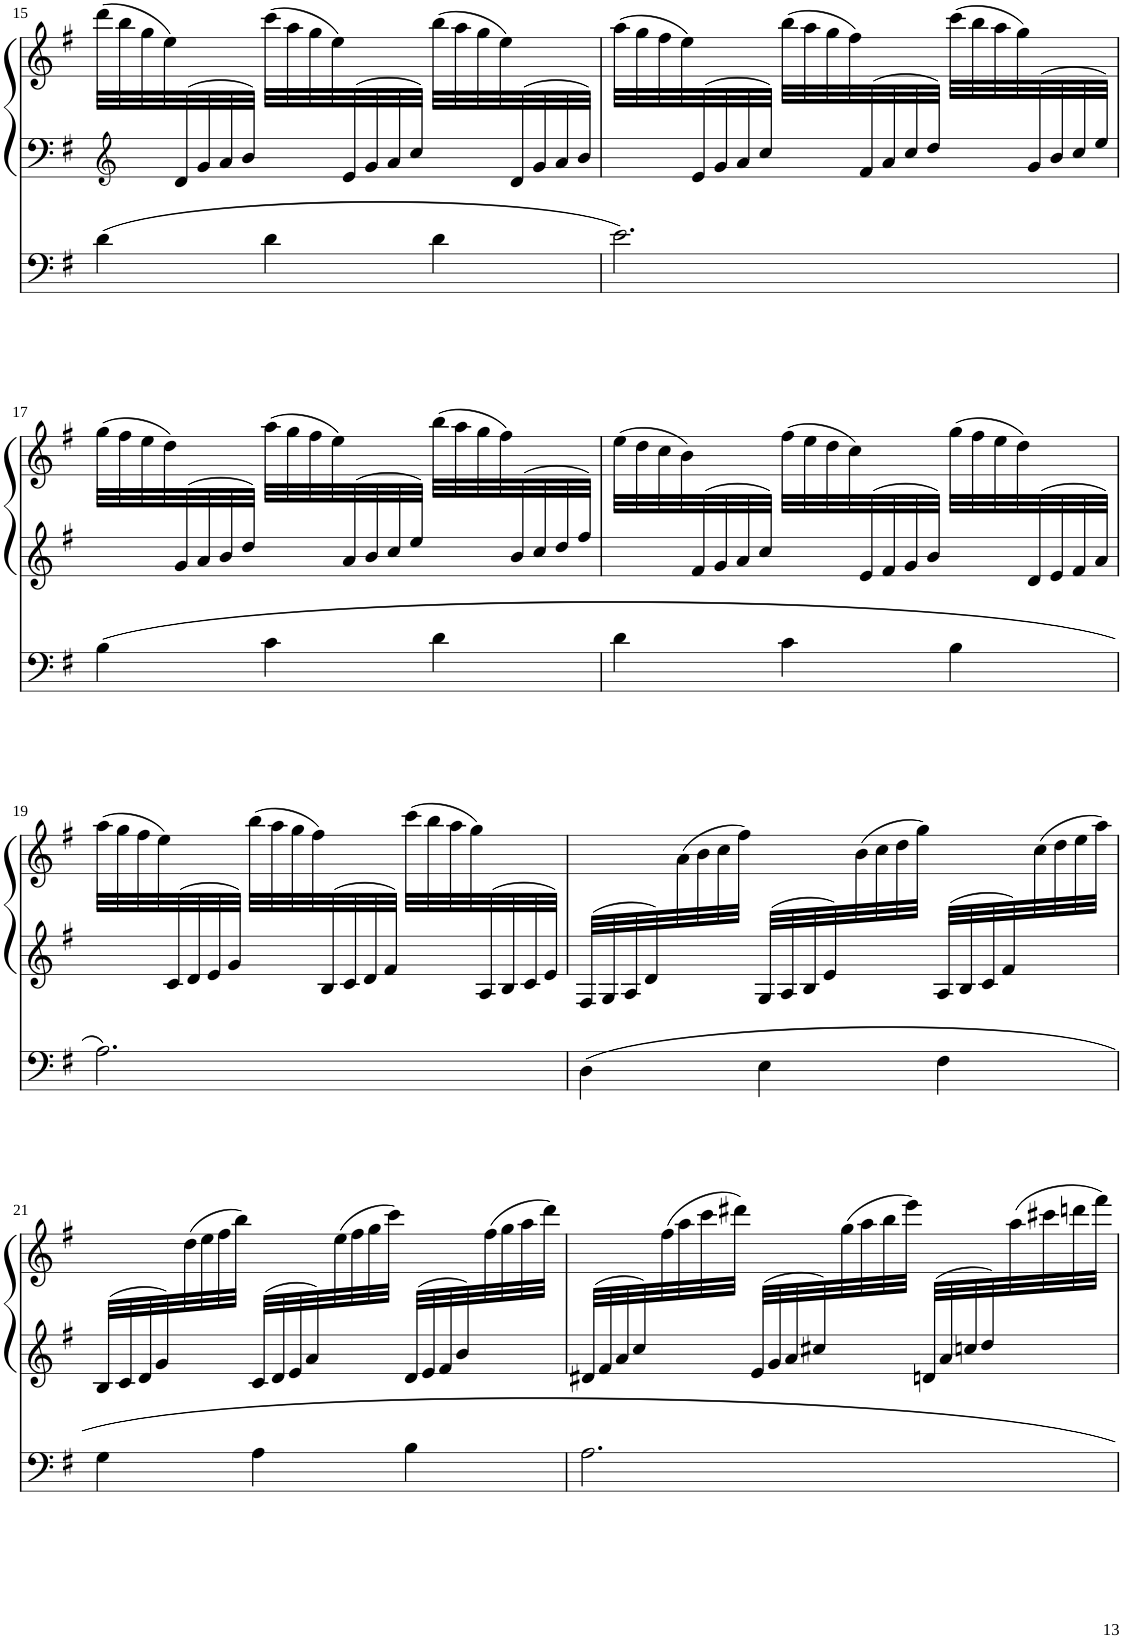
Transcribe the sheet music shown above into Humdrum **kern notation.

**kern	**kern	**kern
*part2	*part1	*part1
*staff3	*staff2	*staff1
*I"Pedal	*I"Manual	*
!!LO:PB:g=z
*clefF4	*clefG2	*clefG2
*k[f#]	*k[f#]	*k[f#]
*G:	*G:	*G:
*M3/4	*M3/4	*M3/4
=15	=15	=15
*	*^	*
(4d\	8ryy	2.ryy	(32ddd\LLL
.	.	.	32bb\
.	.	.	32gg\
.	.	.	32ee\)
.	32d/	.	8ryy
.	32g/	.	.
.	32a/	.	.
.	32b/JJJ	.	.
4d\	8ryy	.	(32ccc\LLL
.	.	.	32aa\
.	.	.	32gg\
.	.	.	32ee\)
.	32e/	.	8ryy
.	32g/	.	.
.	32a/	.	.
.	32cc/JJJ	.	.
4d\	8ryy	.	(32bb\LLL
.	.	.	32aa\
.	.	.	32gg\
.	.	.	32ee\)
.	32d/	.	8ryy
.	32g/	.	.
.	32a/	.	.
.	32b/JJJ	.	.
=16	=16	=16	=16
2.e\)	8ryy	2.ryy	(32aa\LLL
.	.	.	32gg\
.	.	.	32ff#\
.	.	.	32ee\)
.	32e/	.	8ryy
.	32g/	.	.
.	32a/	.	.
.	32cc/JJJ	.	.
.	8ryy	.	(32bb\LLL
.	.	.	32aa\
.	.	.	32gg\
.	.	.	32ff#\)
.	32f#/	.	8ryy
.	32a/	.	.
.	32cc/	.	.
.	32dd/JJJ	.	.
.	8ryy	.	(32ccc\LLL
.	.	.	32bb\
.	.	.	32aa\
.	.	.	32gg\)
.	32g/	.	8ryy
.	32b/	.	.
.	32cc/	.	.
.	32ee/JJJ	.	.
!!LO:LB:g=z
=17	=17	=17	=17
(4B\	8ryy	2.ryy	(32gg\LLL
.	.	.	32ff#\
.	.	.	32ee\
.	.	.	32dd\)
.	32g/	.	8ryy
.	32a/	.	.
.	32b/	.	.
.	32dd/JJJ	.	.
4c\	8ryy	.	(32aa\LLL
.	.	.	32gg\
.	.	.	32ff#\
.	.	.	32ee\)
.	32a/	.	8ryy
.	32b/	.	.
.	32cc/	.	.
.	32ee/JJJ	.	.
4d\	8ryy	.	(32bb\LLL
.	.	.	32aa\
.	.	.	32gg\
.	.	.	32ff#\)
.	32b/	.	8ryy
.	32cc/	.	.
.	32dd/	.	.
.	32ff#/JJJ	.	.
=18	=18	=18	=18
4d\	8ryy	2.ryy	(32ee\LLL
.	.	.	32dd\
.	.	.	32cc\
.	.	.	32b\)
.	32f#/	.	8ryy
.	32g/	.	.
.	32a/	.	.
.	32cc/JJJ	.	.
4c\	8ryy	.	(32ff#\LLL
.	.	.	32ee\
.	.	.	32dd\
.	.	.	32cc\)
.	32e/	.	8ryy
.	32f#/	.	.
.	32g/	.	.
.	32b/JJJ	.	.
4B\	8ryy	.	(32gg\LLL
.	.	.	32ff#\
.	.	.	32ee\
.	.	.	32dd\)
.	32d/	.	8ryy
.	32e/	.	.
.	32f#/	.	.
.	32a/JJJ	.	.
!!LO:LB:g=z
=19	=19	=19	=19
2.A\)	8ryy	2.ryy	(32aa\LLL
.	.	.	32gg\
.	.	.	32ff#\
.	.	.	32ee\)
.	32c/	.	8ryy
.	32d/	.	.
.	32e/	.	.
.	32g/JJJ	.	.
.	8ryy	.	(32bb\LLL
.	.	.	32aa\
.	.	.	32gg\
.	.	.	32ff#\)
.	32B/	.	8ryy
.	32c/	.	.
.	32d/	.	.
.	32f#/JJJ	.	.
.	8ryy	.	(32ccc\LLL
.	.	.	32bb\
.	.	.	32aa\
.	.	.	32gg\)
.	32A/	.	8ryy
.	32B/	.	.
.	32c/	.	.
.	32e/JJJ	.	.
=20	=20	=20	=20
4D\	32F#/LLL	2.ryy	8ryy
.	32G/	.	.
.	32A/	.	.
.	32d/	.	.
.	8ryy	.	(32a\
.	.	.	32b\
.	.	.	32cc\
.	.	.	32ff#\JJJ)
4E\	32G/LLL	.	8ryy
.	32A/	.	.
.	32B/	.	.
.	32e/	.	.
.	8ryy	.	(32b\
.	.	.	32cc\
.	.	.	32dd\
.	.	.	32gg\JJJ)
4F#\	32A/LLL	.	8ryy
.	32B/	.	.
.	32c/	.	.
.	32f#/	.	.
.	8ryy	.	(32cc\
.	.	.	32dd\
.	.	.	32ee\
.	.	.	32aa\JJJ)
!!LO:LB:g=z
=21	=21	=21	=21
4G\	32B/LLL	2.ryy	8ryy
.	32c/	.	.
.	32d/	.	.
.	32g/	.	.
.	8ryy	.	(32dd\
.	.	.	32ee\
.	.	.	32ff#\
.	.	.	32bb\JJJ)
4A\	32c/LLL	.	8ryy
.	32d/	.	.
.	32e/	.	.
.	32a/	.	.
.	8ryy	.	(32ee\
.	.	.	32ff#\
.	.	.	32gg\
.	.	.	32ccc\JJJ)
4B\	32d/LLL	.	8ryy
.	32e/	.	.
.	32f#/	.	.
.	32b/	.	.
.	8ryy	.	(32ff#\
.	.	.	32gg\
.	.	.	32aa\
.	.	.	32ddd\JJJ)
=22	=22	=22	=22
2.A\	32d#X/LLL	2.ryy	8ryy
.	32f#/	.	.
.	32a/	.	.
.	32cc/	.	.
.	8ryy	.	(32ff#\
.	.	.	32aa\
.	.	.	32ccc\
.	.	.	32ddd#X\JJJ)
.	32e/LLL	.	8ryy
.	32g/	.	.
.	32a/	.	.
.	32cc#X/	.	.
.	8ryy	.	(32gg\
.	.	.	32aa\
.	.	.	32bb\
.	.	.	32eee\JJJ)
.	32dn/LLL	.	8ryy
.	32a/	.	.
.	32ccn/	.	.
.	32dd/	.	.
.	8ryy	.	(32aa\
.	.	.	32ccc#X\
.	.	.	32dddn\
.	.	.	32fff#\JJJ)
*	*v	*v	*
=	=	=
*-	*-	*-
